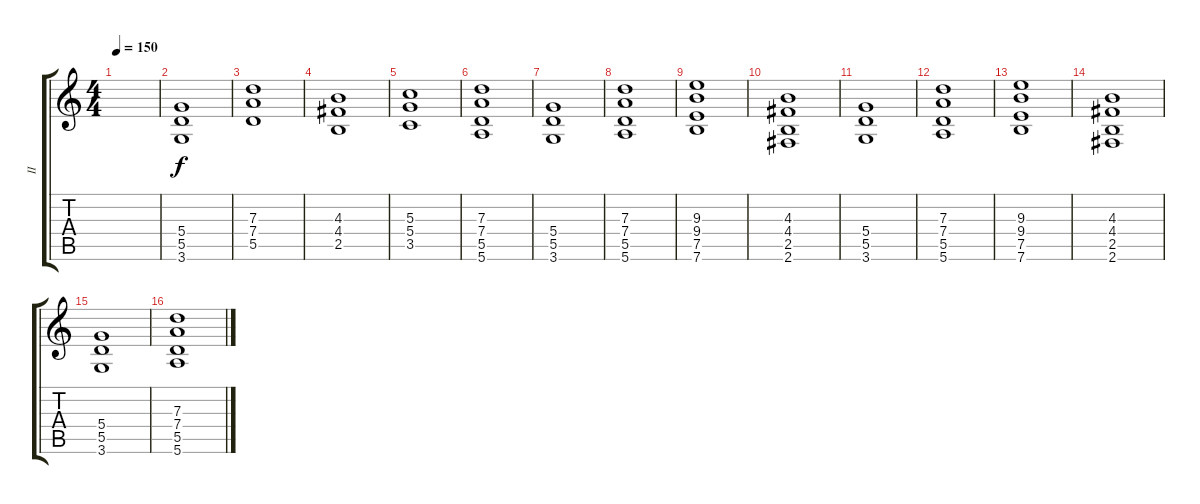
\track ("II" "II") {instrument distortionguitar}
\staff {score tabs}
\tuning (E4 B3 G3 D3 A2 E2) {hide}
\ts (4 4)
\tempo 150
\clef g2
\ks c
|
(5.4 5.5 3.6).1 |
(7.3 7.4 5.5).1 |
(4.3 4.4 2.5).1 |
(5.3 5.4 3.5).1 |
(7.3 7.4 5.5 5.6).1 |
(5.4 5.5 3.6).1 |
(7.3 7.4 5.5 5.6).1 |
(9.3 9.4 7.5 7.6).1 |
(4.3 4.4 2.5 2.6).1 |
(5.4 5.5 3.6).1 |
(7.3 7.4 5.5 5.6).1 |
(9.3 9.4 7.5 7.6).1 |
(4.3 4.4 2.5 2.6).1 |
(5.4 5.5 3.6).1 |
(7.3 7.4 5.5 5.6).1
